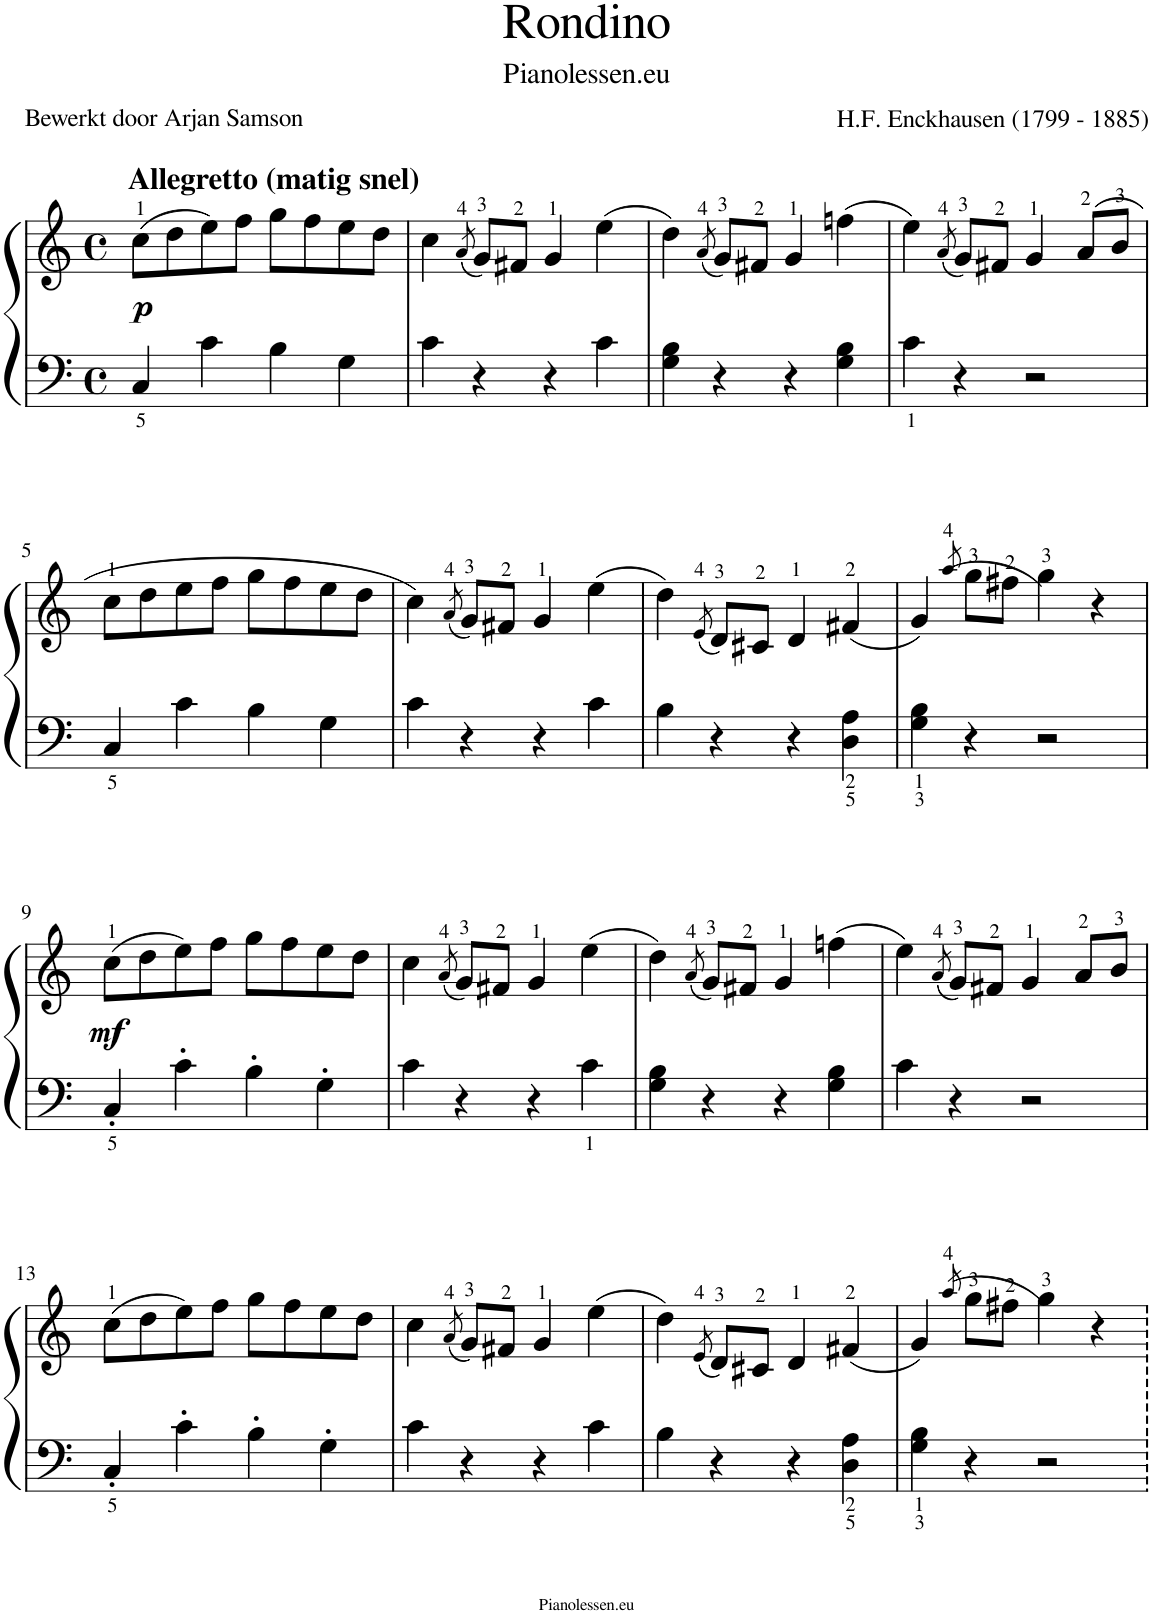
**kern	**kern	**dynam
*part1	*part1	*part1
*staff2	*staff1	*staff1/2
*I"Piano	*	*
*I'Pno.	*	*
*clefF4	*clefG2	*
*k[]	*k[]	*
*M4/4	*M4/4	*
*met(c)	*met(c)	*
=1	=1	=1
!	!	!LO:DY:b
4C/	(8cc\L	p
!	!LO:TX:a:B:t=Allegretto (matig snel)	!
.	8dd\	.
4c\	8ee\)	.
.	8ff\J	.
4B\	8gg\L	.
.	8ff\	.
4G\	8ee\	.
.	8dd\J	.
=2	=2	=2
4c\	4cc\	.
.	(8qa/	.
4r	8g/L)	.
.	8f#X/J	.
4r	4g/	.
4c\	(4ee\	.
=3	=3	=3
4G\ 4B\	4dd\)	.
.	(8qa/	.
4r	8g/L)	.
.	8f#X/J	.
4r	4g/	.
4G\ 4B\	(4ffn\	.
=4	=4	=4
4c\	4ee\)	.
.	(8qa/	.
4r	8g/L)	.
.	8f#X/J	.
2r	4g/	.
.	(8a/L	.
.	8b/J	.
!!LO:LB:g=z
=5	=5	=5
4C/	8cc\L	.
.	8dd\	.
4c\	8ee\	.
.	8ff\J	.
4B\	8gg\L	.
.	8ff\	.
4G\	8ee\	.
.	8dd\J	.
=6	=6	=6
4c\	4cc\)	.
.	(8qa/	.
4r	8g/L)	.
.	8f#X/J	.
4r	4g/	.
4c\	(4ee\	.
=7	=7	=7
4B\	4dd\)	.
.	(8qe/	.
4r	8d/L)	.
.	8c#X/J	.
4r	4d/	.
4D\ 4A\	(4f#X/	.
=8	=8	=8
4G\ 4B\	4g/)	.
.	(8qaa/	.
4r	8gg\L	.
.	8ff#X\J	.
2r	4gg\)	.
.	4r	.
!!LO:LB:g=z
=9	=9	=9
!	!	!LO:DY:b
4C'/	(8cc\L	mf
.	8dd\	.
4c'\	8ee\)	.
.	8ff\J	.
4B'\	8gg\L	.
.	8ff\	.
4G'\	8ee\	.
.	8dd\J	.
=10	=10	=10
4c\	4cc\	.
.	(8qa/	.
4r	8g/L)	.
.	8f#X/J	.
4r	4g/	.
4c\	(4ee\	.
=11	=11	=11
4G\ 4B\	4dd\)	.
.	(8qa/	.
4r	8g/L)	.
.	8f#X/J	.
4r	4g/	.
4G\ 4B\	(4ffn\	.
=12	=12	=12
4c\	4ee\)	.
.	(8qa/	.
4r	8g/L)	.
.	8f#X/J	.
2r	4g/	.
.	8a/L	.
.	8b/J	.
!!LO:LB:g=z
=13	=13	=13
4C'/	(8cc\L	.
.	8dd\	.
4c'\	8ee\)	.
.	8ff\J	.
4B'\	8gg\L	.
.	8ff\	.
4G'\	8ee\	.
.	8dd\J	.
=14	=14	=14
4c\	4cc\	.
.	(8qa/	.
4r	8g/L)	.
.	8f#X/J	.
4r	4g/	.
4c\	(4ee\	.
=15	=15	=15
4B\	4dd\)	.
.	(8qe/	.
4r	8d/L)	.
.	8c#X/J	.
4r	4d/	.
4D\ 4A\	(4f#X/	.
=16	=16	=16
4G\ 4B\	4g/)	.
.	(8qaa/	.
4r	8gg\L	.
.	8ff#X\J	.
2r	4gg\)	.
.	4r	.
=	=	=
*-	*-	*-
